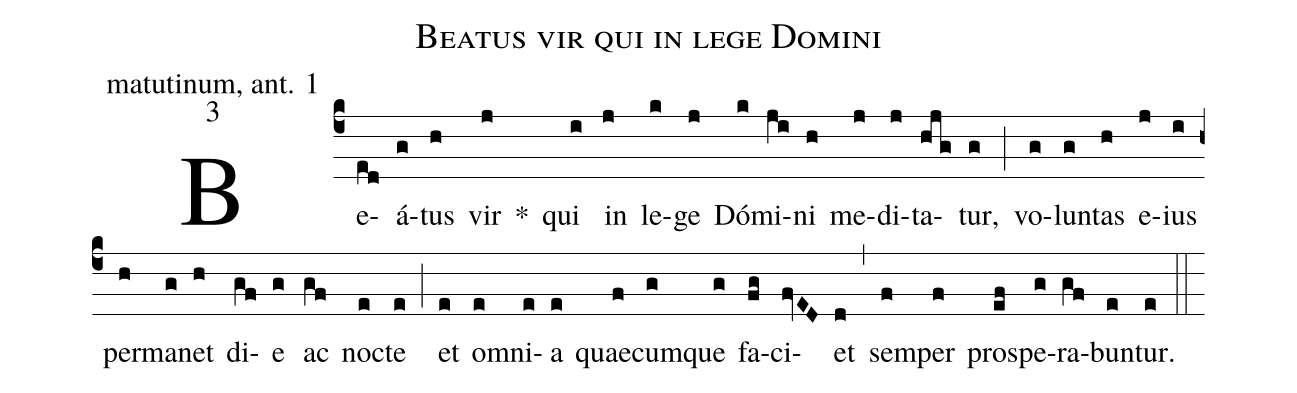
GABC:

name: Beatus vir qui in lege Domini;
office-part: matutinum, ant. 1;
mode: 3;
%%
% III.g
(c4)
Be(ed)á(g)tus(h) vir(j) *() qui(i) in(j) le(k)ge(j) Dó(k)mi(ji)ni(h) me(j)di(j)ta(hjg)tur,(g) (;)
% here ends the antiphon in BR post Pius X
vo(g)lun(g)tas(h) e(j)ius(i) per(h)ma(g)net(h) di(gf)e(g) ac(gf) noc(e)te(e) (;)
et(e) om(e)ni(e)a(e) quae(f)cum(g)que(g) fa(fg)ci(fvED)et(d) (,)
sem(f)per(f) pro(ef)spe(g)ra(gf)bun(e)tur.(e) (::)
